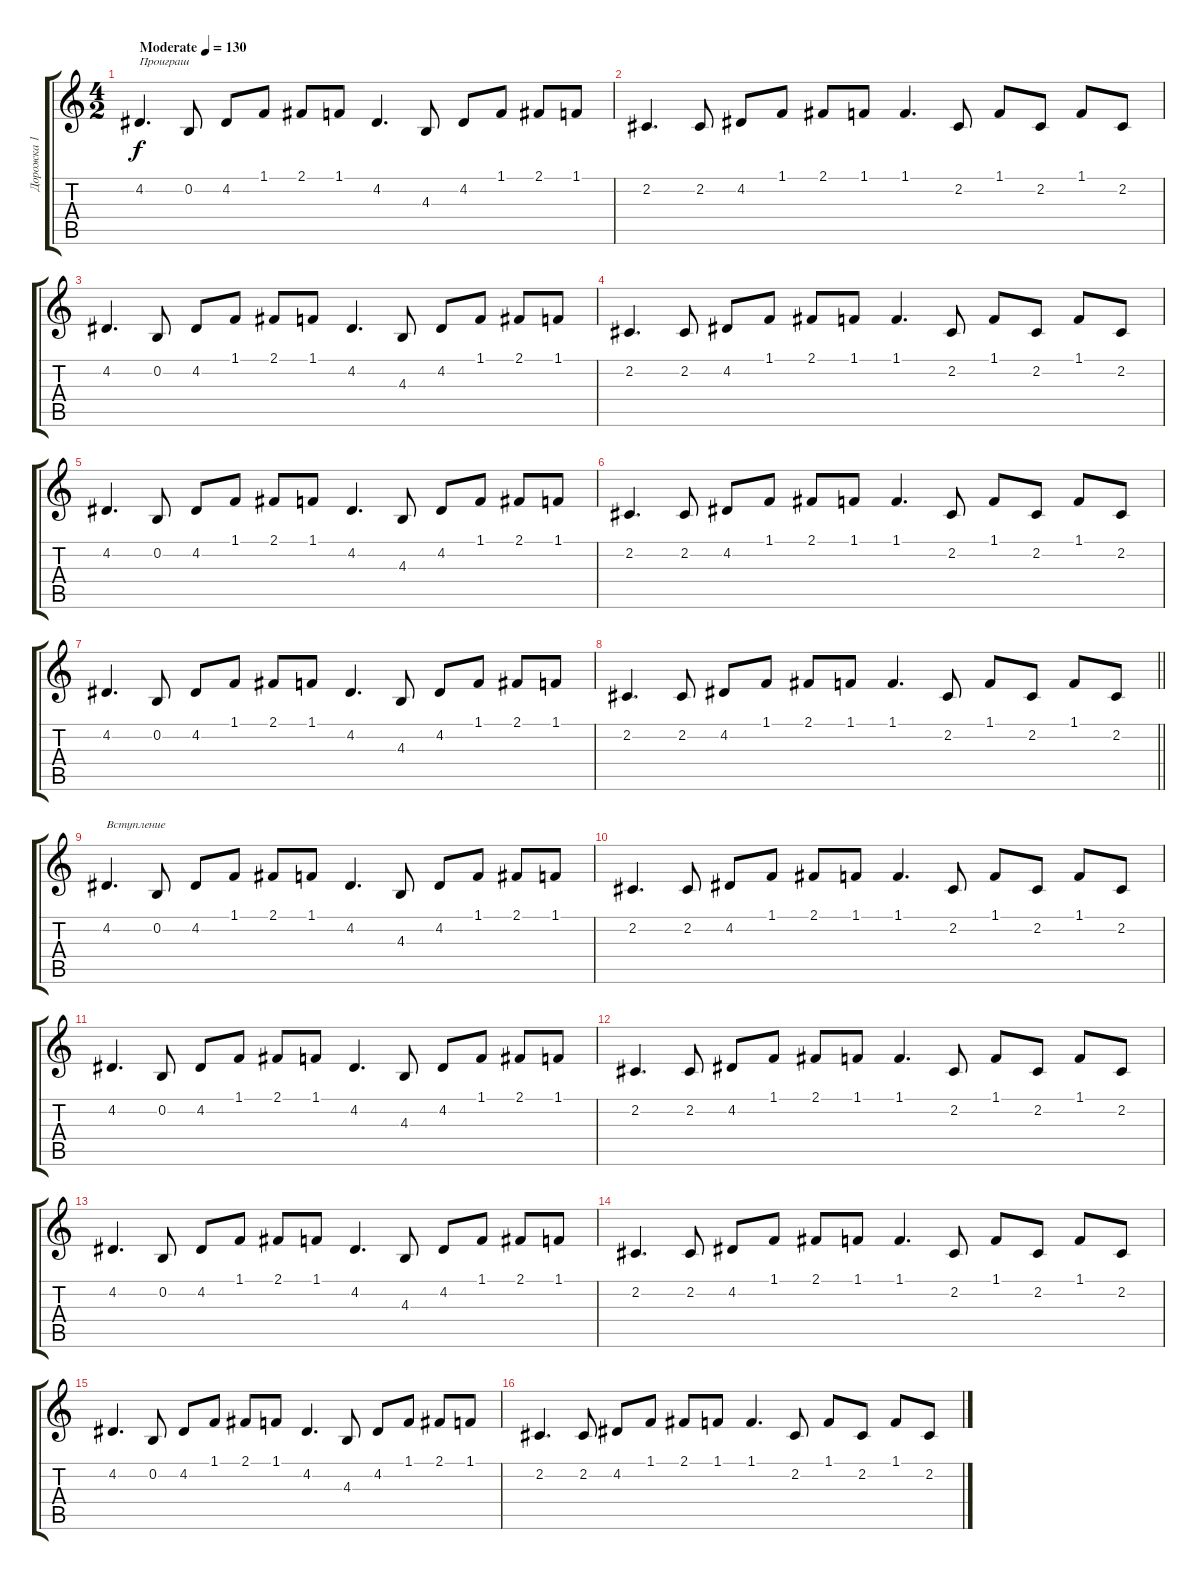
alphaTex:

\track ("Дорожка 1" "Дорожка 1") {instrument fx4atmosphere}
\staff {score tabs}
\tuning (E4 B3 G3 D3 A2 E2) {hide}
\ts (4 2)
\tempo (130 "Moderate")
\clef g2
\ks c
4.2.4{d txt "Проиграш" dy f instrument fx4atmosphere} 0.2.8 4.2.8 1.1.8 2.1.8 1.1.8 4.2.4{d} 4.3.8 4.2.8 1.1.8 2.1.8 1.1.8 |
2.2.4{d} 2.2.8 4.2.8 1.1.8 2.1.8 1.1.8 1.1.4{d} 2.2.8 1.1.8 2.2.8 1.1.8 2.2.8 |
4.2.4{d} 0.2.8 4.2.8 1.1.8 2.1.8 1.1.8 4.2.4{d} 4.3.8 4.2.8 1.1.8 2.1.8 1.1.8 |
2.2.4{d} 2.2.8 4.2.8 1.1.8 2.1.8 1.1.8 1.1.4{d} 2.2.8 1.1.8 2.2.8 1.1.8 2.2.8 |
4.2.4{d} 0.2.8 4.2.8 1.1.8 2.1.8 1.1.8 4.2.4{d} 4.3.8 4.2.8 1.1.8 2.1.8 1.1.8 |
2.2.4{d} 2.2.8 4.2.8 1.1.8 2.1.8 1.1.8 1.1.4{d} 2.2.8 1.1.8 2.2.8 1.1.8 2.2.8 |
4.2.4{d} 0.2.8 4.2.8 1.1.8 2.1.8 1.1.8 4.2.4{d} 4.3.8 4.2.8 1.1.8 2.1.8 1.1.8 |
\barLineRight lightlight
2.2.4{d} 2.2.8 4.2.8 1.1.8 2.1.8 1.1.8 1.1.4{d} 2.2.8 1.1.8 2.2.8 1.1.8 2.2.8 |
4.2.4{d txt "Вступление"} 0.2.8 4.2.8 1.1.8 2.1.8 1.1.8 4.2.4{d} 4.3.8 4.2.8 1.1.8 2.1.8 1.1.8 |
2.2.4{d} 2.2.8 4.2.8 1.1.8 2.1.8 1.1.8 1.1.4{d} 2.2.8 1.1.8 2.2.8 1.1.8 2.2.8 |
4.2.4{d} 0.2.8 4.2.8 1.1.8 2.1.8 1.1.8 4.2.4{d} 4.3.8 4.2.8 1.1.8 2.1.8 1.1.8 |
2.2.4{d} 2.2.8 4.2.8 1.1.8 2.1.8 1.1.8 1.1.4{d} 2.2.8 1.1.8 2.2.8 1.1.8 2.2.8 |
4.2.4{d} 0.2.8 4.2.8 1.1.8 2.1.8 1.1.8 4.2.4{d} 4.3.8 4.2.8 1.1.8 2.1.8 1.1.8 |
2.2.4{d} 2.2.8 4.2.8 1.1.8 2.1.8 1.1.8 1.1.4{d} 2.2.8 1.1.8 2.2.8 1.1.8 2.2.8 |
4.2.4{d} 0.2.8 4.2.8 1.1.8 2.1.8 1.1.8 4.2.4{d} 4.3.8 4.2.8 1.1.8 2.1.8 1.1.8 |
2.2.4{d} 2.2.8 4.2.8 1.1.8 2.1.8 1.1.8 1.1.4{d} 2.2.8 1.1.8 2.2.8 1.1.8 2.2.8
